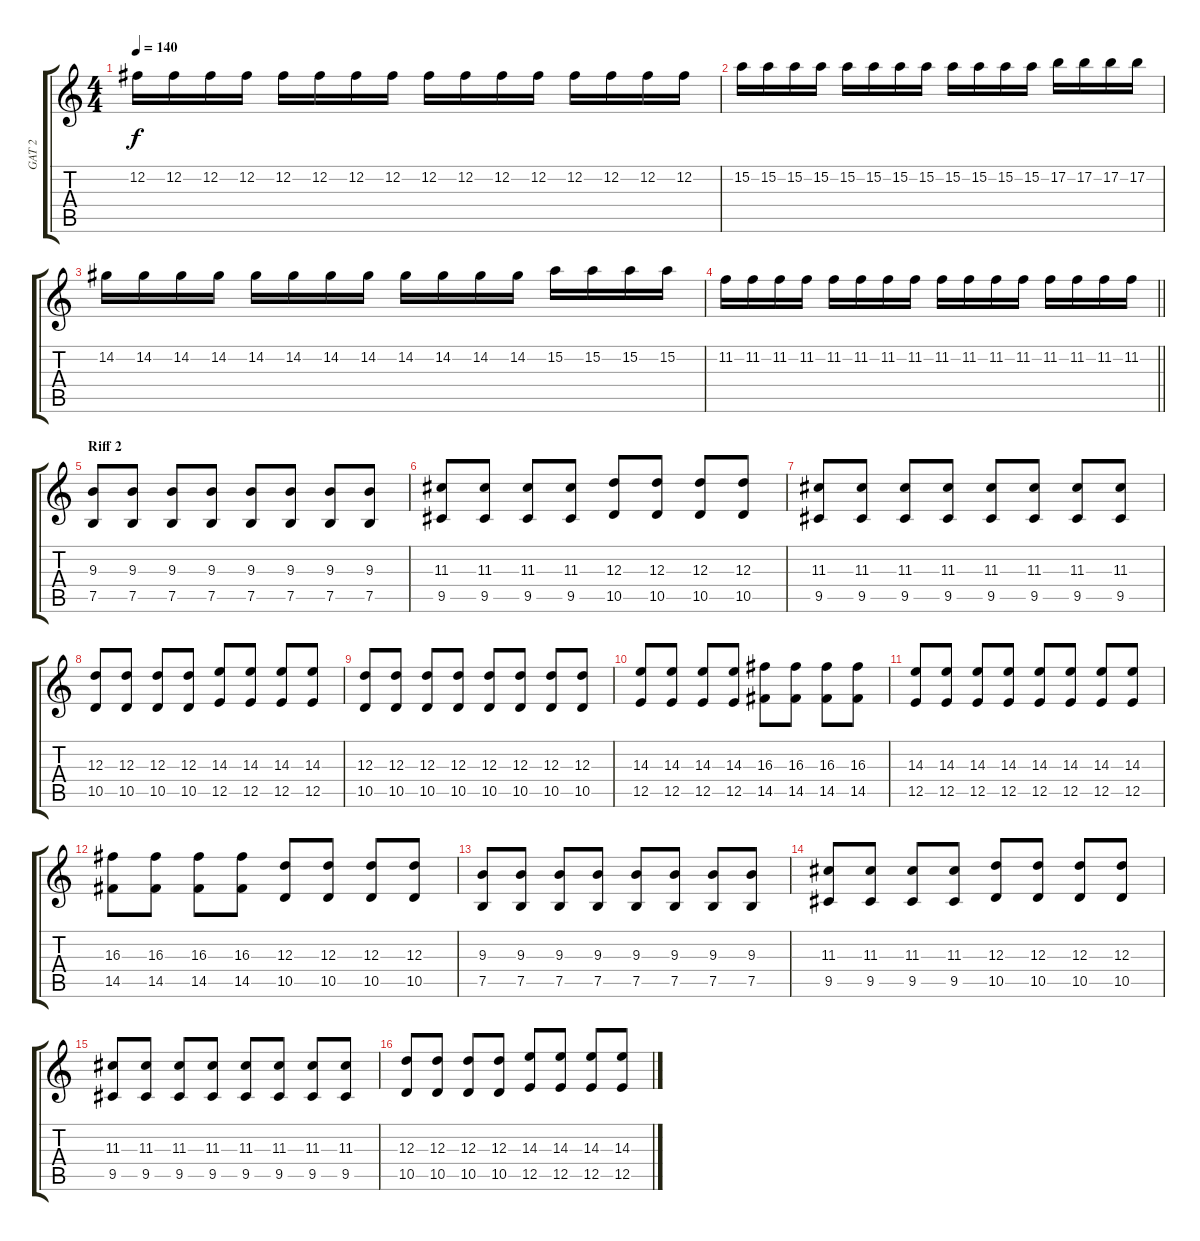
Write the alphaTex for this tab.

\track ("GAT 2" "GAT 2") {instrument distortionguitar}
\staff {score tabs}
\tuning (B3 Gb3 D3 A2 E2 B1) {hide}
\ts (4 4)
\tempo 140
\clef g2
\ks c
12.2.16{dy f} 12.2.16 12.2.16 12.2.16 12.2.16 12.2.16 12.2.16 12.2.16 12.2.16 12.2.16 12.2.16 12.2.16 12.2.16 12.2.16 12.2.16 12.2.16 |
15.2.16 15.2.16 15.2.16 15.2.16 15.2.16 15.2.16 15.2.16 15.2.16 15.2.16 15.2.16 15.2.16 15.2.16 17.2.16 17.2.16 17.2.16 17.2.16 |
14.2.16 14.2.16 14.2.16 14.2.16 14.2.16 14.2.16 14.2.16 14.2.16 14.2.16 14.2.16 14.2.16 14.2.16 15.2.16 15.2.16 15.2.16 15.2.16 |
\barLineRight lightlight
11.2.16 11.2.16 11.2.16 11.2.16 11.2.16 11.2.16 11.2.16 11.2.16 11.2.16 11.2.16 11.2.16 11.2.16 11.2.16 11.2.16 11.2.16 11.2.16 |
\section ("" "Riff 2")
(9.3 7.5).8 (9.3 7.5).8 (9.3 7.5).8 (9.3 7.5).8 (9.3 7.5).8 (9.3 7.5).8 (9.3 7.5).8 (9.3 7.5).8 |
(11.3 9.5).8 (11.3 9.5).8 (11.3 9.5).8 (11.3 9.5).8 (12.3 10.5).8 (12.3 10.5).8 (12.3 10.5).8 (12.3 10.5).8 |
(11.3 9.5).8 (11.3 9.5).8 (11.3 9.5).8 (11.3 9.5).8 (11.3 9.5).8 (11.3 9.5).8 (11.3 9.5).8 (11.3 9.5).8 |
(12.3 10.5).8 (12.3 10.5).8 (12.3 10.5).8 (12.3 10.5).8 (14.3 12.5).8 (14.3 12.5).8 (14.3 12.5).8 (14.3 12.5).8 |
(12.3 10.5).8 (12.3 10.5).8 (12.3 10.5).8 (12.3 10.5).8 (12.3 10.5).8 (12.3 10.5).8 (12.3 10.5).8 (12.3 10.5).8 |
(14.3 12.5).8 (14.3 12.5).8 (14.3 12.5).8 (14.3 12.5).8 (16.3 14.5).8 (16.3 14.5).8 (16.3 14.5).8 (16.3 14.5).8 |
(14.3 12.5).8 (14.3 12.5).8 (14.3 12.5).8 (14.3 12.5).8 (14.3 12.5).8 (14.3 12.5).8 (14.3 12.5).8 (14.3 12.5).8 |
(16.3 14.5).8 (16.3 14.5).8 (16.3 14.5).8 (16.3 14.5).8 (12.3 10.5).8 (12.3 10.5).8 (12.3 10.5).8 (12.3 10.5).8 |
(9.3 7.5).8 (9.3 7.5).8 (9.3 7.5).8 (9.3 7.5).8 (9.3 7.5).8 (9.3 7.5).8 (9.3 7.5).8 (9.3 7.5).8 |
(11.3 9.5).8 (11.3 9.5).8 (11.3 9.5).8 (11.3 9.5).8 (12.3 10.5).8 (12.3 10.5).8 (12.3 10.5).8 (12.3 10.5).8 |
(11.3 9.5).8 (11.3 9.5).8 (11.3 9.5).8 (11.3 9.5).8 (11.3 9.5).8 (11.3 9.5).8 (11.3 9.5).8 (11.3 9.5).8 |
(12.3 10.5).8 (12.3 10.5).8 (12.3 10.5).8 (12.3 10.5).8 (14.3 12.5).8 (14.3 12.5).8 (14.3 12.5).8 (14.3 12.5).8
